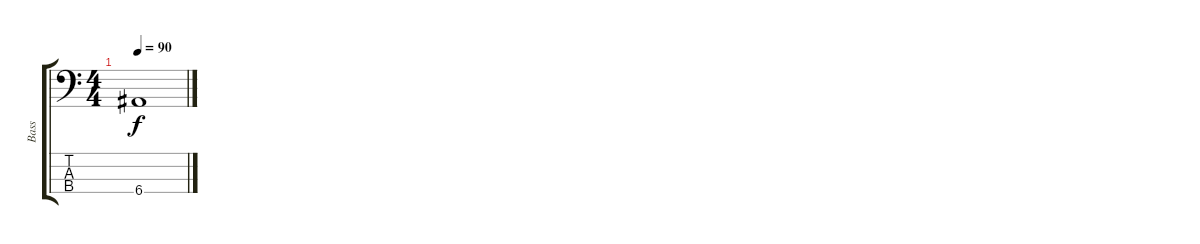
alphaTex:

\track ("Bass" "Bass") {instrument electricbassfinger}
\staff {score tabs}
\tuning (G2 D2 A1 E1) {hide}
\ts (4 4)
\tempo 90
\clef f4
\ks c
6.4.1{dy f}
